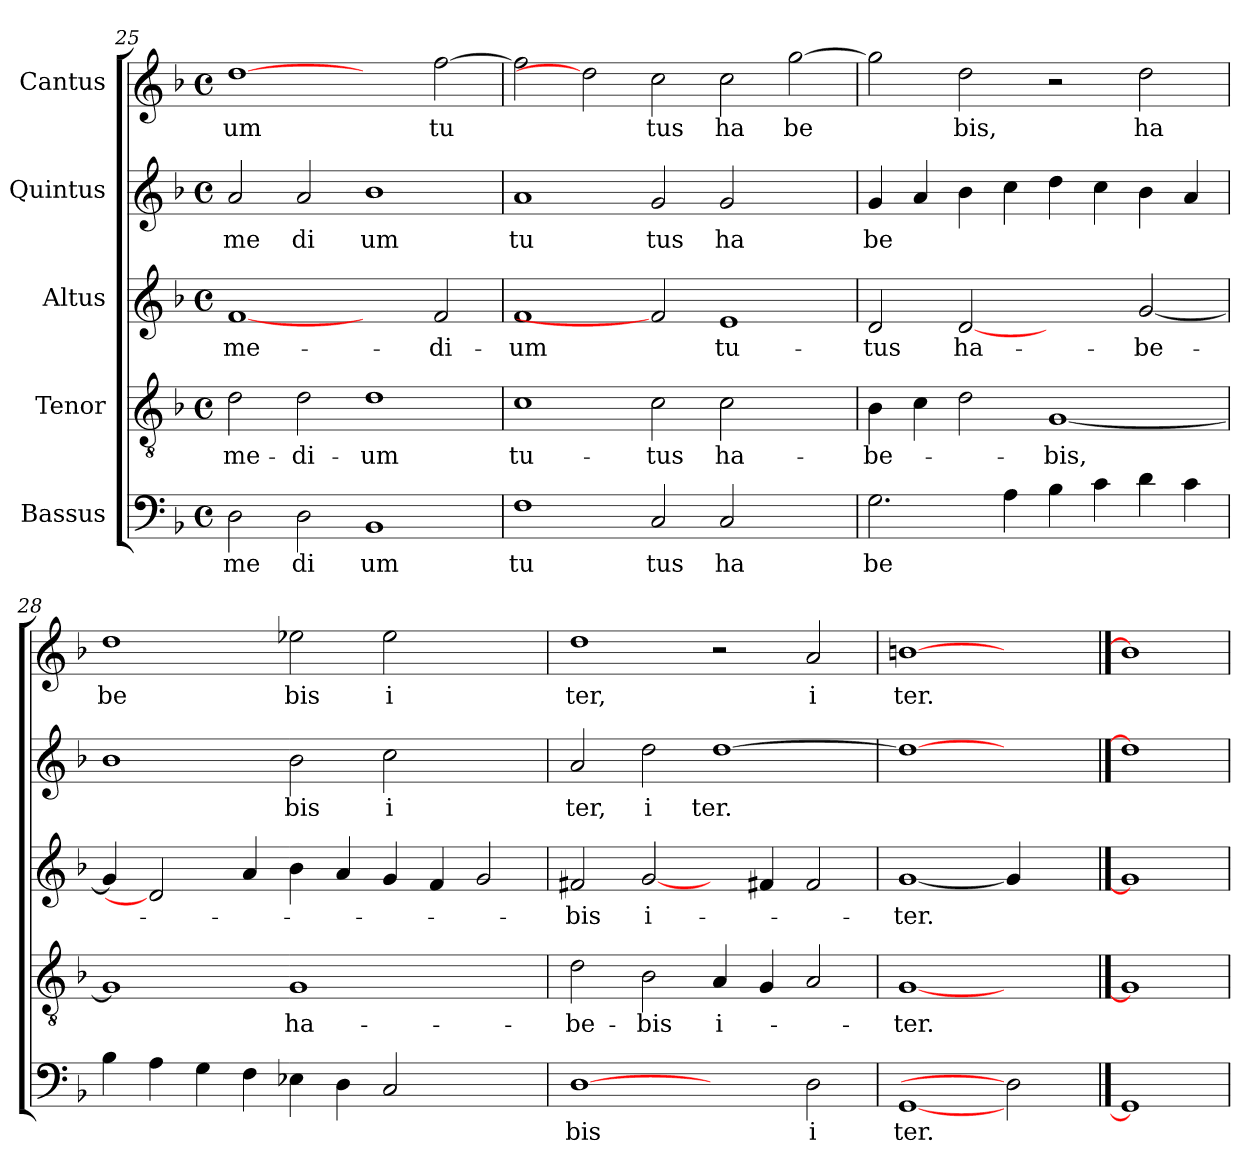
**kern	**text	**kern	**text	**kern	**text	**kern	**text	**kern	**text
*part5	*part5	*part4	*part4	*part3	*part3	*part2	*part2	*part1	*part1
*staff5	*staff5	*staff4	*staff4	*staff3	*staff3	*staff2	*staff2	*staff1	*staff1
*I"Bassus	*	*I"Tenor	*	*I"Altus	*	*I"Quintus	*	*I"Cantus	*
!!LO:LB:g=z
*clefF4	*	*clefGv2	*	*clefG2	*	*clefG2	*	*clefG2	*
*	*	*	*	*	*	*	*	*ITrd1c2	*
*k[b-]	*	*k[b-]	*	*k[b-]	*	*k[b-]	*	*k[b-e-a-]	*
*F:	*	*F:	*	*F:	*	*F:	*	*E-:	*
*M4/4	*	*M4/4	*	*M4/4	*	*M4/4	*	*M4/4	*
*met(c)	*	*met(c)	*	*met(c)	*	*met(c)	*	*met(c)	*
=25	=25	=25	=25	=25	=25	=25	=25	=25	=25
!	!LO:LY:b	!	!LO:LY:b	!	!LO:LY:b	!	!LO:LY:b	!	!LO:LY:b
2D\	me	2d\	me-	[1f	me-	2a/	me	[1cc	um
!	!LO:LY:b	!	!LO:LY:b	!	!	!	!LO:LY:b	!	!
2D\	di	2d\	-di-	.	.	2a/	di	.	.
!	!LO:LY:b	!	!LO:LY:b	!	!	!	!LO:LY:b	!	!
1BB-	um	1d	-um	2ryy	.	1b-	um	2ryy	.
!	!	!	!	!	!LO:LY:b	!	!	!	!LO:LY:b
.	.	.	.	2f/	-di-	.	.	[>2ee-\	tu
=26	=26	=26	=26	=26	=26	=26	=26	=26	=26
!	!LO:LY:b	!	!LO:LY:b	!	!LO:LY:b	!	!LO:LY:b	!	!
1F	tu	1c	tu-	1f	-um	1a	tu	2ee-\]	.
.	.	.	.	.	.	.	.	2cc]	.
!	!LO:LY:b	!	!LO:LY:b	!	!	!	!LO:LY:b	!	!LO:LY:b
2C/	tus	2c\	-tus	2f]	.	2g/	tus	2b-\	tus
!	!LO:LY:b	!	!LO:LY:b	!	!LO:LY:b	!	!LO:LY:b	!	!LO:LY:b
2C/	ha	2c\	ha-	1e	tu-	2g/	ha	2b-\	ha
!	!	!	!	!	!	!	!	!	!LO:LY:b
2ryy	.	2ryy	.	.	.	2ryy	.	[>2ff\	be
=27	=27	=27	=27	=27	=27	=27	=27	=27	=27
!	!LO:LY:b	!	!LO:LY:b	!	!LO:LY:b	!	!LO:LY:b	!	!
2.G\	be	4B-\	-be-	2d/	-tus	4g/	be	2ff\]	.
.	.	4c\	.	.	.	4a/	.	.	.
!	!	!	!	!	!LO:LY:b	!	!	!	!LO:LY:b
.	.	2d\	.	[2d	ha-	4b-\	.	2cc\	bis,
4A\	.	.	.	.	.	4cc\	.	.	.
!	!	!	!LO:LY:b	!	!	!	!	!	!
4B-\	.	[<1G	-bis,	2ryy	.	4dd\	.	2r	.
4c\	.	.	.	.	.	4cc\	.	.	.
!	!	!	!	!	!LO:LY:b	!	!	!	!LO:LY:b
4d\	.	.	.	[<2g/	-be-	4b-\	.	2cc\	ha
4c\	.	.	.	.	.	4a/	.	.	.
=28	=28	=28	=28	=28	=28	=28	=28	=28	=28
!	!	!	!	!	!	!	!	!	!LO:LY:b
4B-\	.	1G]	.	4g/]	.	1b-	.	1cc	be
4A\	.	.	.	2d]	.	.	.	.	.
4G\	.	.	.	.	.	.	.	.	.
4F\	.	.	.	4a/	.	.	.	.	.
!	!	!	!LO:LY:b	!	!	!	!LO:LY:b	!	!LO:LY:b
4E-X\	.	1G	ha-	4b-\	.	2b-\	bis	2dd-X\	bis
4D\	.	.	.	4a/	.	.	.	.	.
!	!	!	!	!	!	!	!LO:LY:b	!	!LO:LY:b
2C/	.	.	.	4g/	.	2cc\	i	2dd-\	i
.	.	.	.	4f/	.	.	.	.	.
2ryy	.	2ryy	.	2g/	.	2ryy	.	2ryy	.
=29	=29	=29	=29	=29	=29	=29	=29	=29	=29
!	!LO:LY:b	!	!LO:LY:b	!	!LO:LY:b	!	!LO:LY:b	!	!LO:LY:b
[1D	bis	2d\	-be-	2f#X/	-bis	2a/	ter,	1cc	ter,
!	!	!	!LO:LY:b	!	!LO:LY:b:rj	!	!LO:LY:b	!	!
.	.	2B-\	-bis	[2g/	i-	2dd\	i	.	.
!	!	!	!LO:LY:b:rj	!	!	!	!LO:LY:b	!	!
2ryy	.	4A/	i-	4ryy	.	[>1dd	ter.	2r	.
.	.	4G/	.	4f#X/	.	.	.	.	.
!	!LO:LY:b	!	!	!	!	!	!	!	!LO:LY:b
2D\	i	2A/	.	2f#/	.	.	.	2g/	i
=30	=30	=30	=30	=30	=30	=30	=30	=30	=30
!	!LO:LY:b	!	!LO:LY:b	!	!LO:LY:b	!	!	!	!LO:LY:b
[1GG	ter.	[1G	-ter.	[1g	-ter.	1dd_	.	[1an	ter.
2D]	.	2ryy	.	4g/]	.	2ryy	.	2ryy	.
.	.	.	.	4ryy	.	.	.	.	.
==31	==31	==31	==31	==31	==31	==31	==31	==31	==31
1GG]	.	1G]	.	1g]	.	1dd]	.	1a]	.
=	=	=	=	=	=	=	=	=	=
*-	*-	*-	*-	*-	*-	*-	*-	*-	*-
